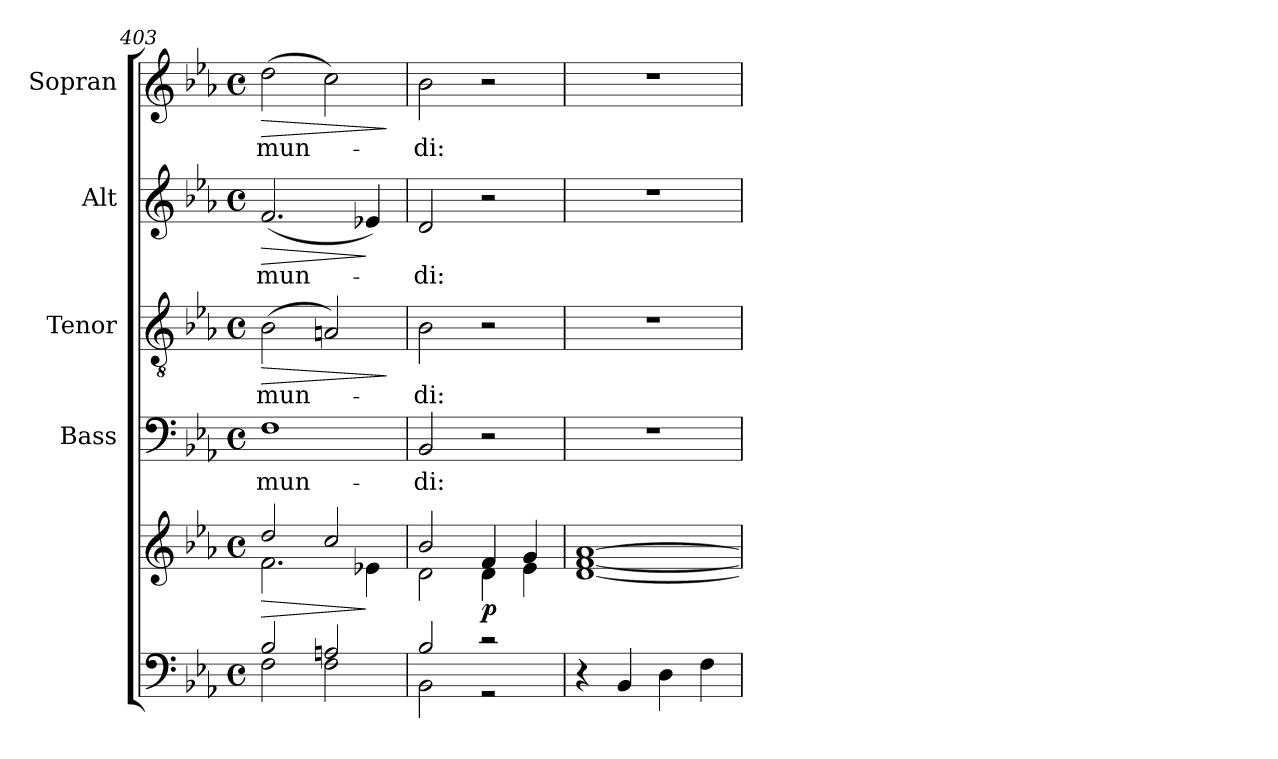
**kern	**kern	**dynam	**kern	**text	**kern	**text	**dynam	**kern	**text	**dynam	**kern	**text	**dynam
*part5	*part5	*part5	*part4	*part4	*part3	*part3	*part3	*part2	*part2	*part2	*part1	*part1	*part1
*staff6	*staff5	*staff5/6	*staff4	*staff4	*staff3	*staff3	*staff3	*staff2	*staff2	*staff2	*staff1	*staff1	*staff1
*	*	*	*I"Bass	*	*I"Tenor	*	*	*I"Alt	*	*	*I"Sopran	*	*
*	*	*	*I'B.	*	*I'T.	*	*	*I'A.	*	*	*I'S.	*	*
*clefF4	*clefG2	*	*clefF4	*	*clefGv2	*	*	*clefG2	*	*	*clefG2	*	*
*k[b-e-a-]	*k[b-e-a-]	*	*k[b-e-a-]	*	*k[b-e-a-]	*	*	*k[b-e-a-]	*	*	*k[b-e-a-]	*	*
*E-:	*E-:	*	*E-:	*	*E-:	*	*	*E-:	*	*	*E-:	*	*
*M4/4	*M4/4	*	*M4/4	*	*M4/4	*	*	*M4/4	*	*	*M4/4	*	*
*met(c)	*met(c)	*	*met(c)	*	*met(c)	*	*	*met(c)	*	*	*met(c)	*	*
=403	=403	=403	=403	=403	=403	=403	=403	=403	=403	=403	=403	=403	=403
*^	*	*	*	*	*	*	*	*	*	*	*	*	*
!	!	!	!LO:HP:b	!	!LO:LY:b	!	!LO:LY:b	!LO:HP:b	!	!LO:LY:b	!LO:HP:b	!	!LO:LY:b	!LO:HP:b
*	*	*^	*	*	*	*	*	*	*	*	*	*	*	*
2B-/	2F\	2dd/	2.f\	>	1F	mun-	(>2B-\	mun-	>	(<2.f/	mun-	>	(>2dd\	mun-	>
2An/	2F\	2cc/	.	.	.	.	2An/)	.	.	.	.	.	2cc\)	.	.
.	.	.	4e-X\	]	.	.	.	.	.	4e-X/)	.	]	.	.	.
*v	*v	*	*	*	*	*	*	*	*	*	*	*	*	*	*
*	*v	*v	*	*	*	*	*	*	*	*	*	*	*	*
.	.	.	.	.	.	.	]	.	.	.	.	.	]
!!LO:PB:g=z
=404	=404	=404	=404	=404	=404	=404	=404	=404	=404	=404	=404	=404	=404
*^	*^	*	*	*	*	*	*	*	*	*	*	*	*
!	!	!	!	!	!	!LO:LY:b	!	!LO:LY:b	!	!	!LO:LY:b	!	!	!LO:LY:b	!
2B-/	2BB-\	2b-/	2d\	.	2BB-/	-di:	2B-\	-di:	.	2d/	-di:	.	2b-\	-di:	.
!	!	!	!	!LO:DY:b	!	!	!	!	!	!	!	!	!	!	!
2r	2r	4f/	4d\	p	2r	.	2r	.	.	2r	.	.	2r	.	.
.	.	4g/	4e-\	.	.	.	.	.	.	.	.	.	.	.	.
*v	*v	*	*	*	*	*	*	*	*	*	*	*	*	*	*
*	*v	*v	*	*	*	*	*	*	*	*	*	*	*	*
=405	=405	=405	=405	=405	=405	=405	=405	=405	=405	=405	=405	=405	=405
4r	[1d [1f [1a-	.	1r	.	1r	.	.	1r	.	.	1r	.	.
4BB-/	.	.	.	.	.	.	.	.	.	.	.	.	.
4D\	.	.	.	.	.	.	.	.	.	.	.	.	.
4F\	.	.	.	.	.	.	.	.	.	.	.	.	.
=	=	=	=	=	=	=	=	=	=	=	=	=	=
*-	*-	*-	*-	*-	*-	*-	*-	*-	*-	*-	*-	*-	*-
